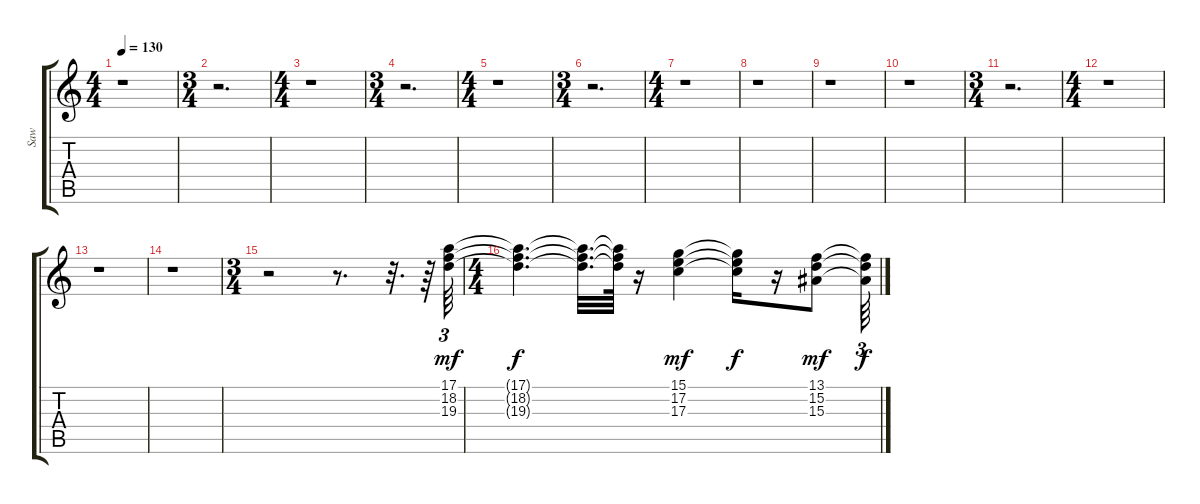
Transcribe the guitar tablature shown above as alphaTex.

\track ("Saw" "Saw") {instrument lead2sawtooth}
\staff {score tabs}
\tuning (E4 B3 G3 D3 A2 E2) {hide}
\ts (4 4)
\tempo 130
\clef g2
\ks c
r.1{dy f} |
\ts (3 4)
r.2{d} |
\ts (4 4)
r.1 |
\ts (3 4)
r.2{d} |
\ts (4 4)
r.1 |
\ts (3 4)
r.2{d} |
\ts (4 4)
r.1 |
r.1 |
r.1 |
r.1 |
\ts (3 4)
r.2{d} |
\ts (4 4)
r.1 |
r.1 |
r.1 |
\ts (3 4)
r.2 r.8{d} r.32{d} r.64 (17.1 18.2 19.3).64{tu (3 2) dy mf} |
\ts (4 4)
(17.1{t} 18.2{t} 19.3{t}).4{d dy f} (17.1{t} 18.2{t} 19.3{t}).32{d} (17.1{t} 18.2{t} 19.3{t}).64 r.16 (15.1 17.2 17.3).4{dy mf} (15.1{t} 17.2{t} 17.3{t}).16{dy f} r.16 (13.1 15.2 15.3).8{dy mf} (13.1{t} 15.2{t} 15.3{t}).64{tu (3 2) dy f}
